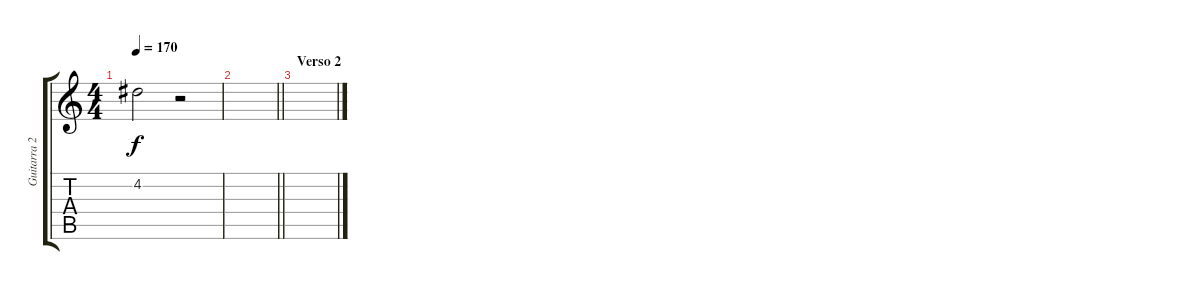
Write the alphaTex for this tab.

\track ("Guitarra 2" "Guitarra 2") {instrument distortionguitar}
\staff {score tabs}
\tuning (E4 B3 G3 D3 A2 E2) {hide}
\ts (4 4)
\tempo 170
\clef g2
\ks c
4.2{t}.2{dy f} r.2 |
\barLineRight lightlight
|
\section ("" "Verso 2")
